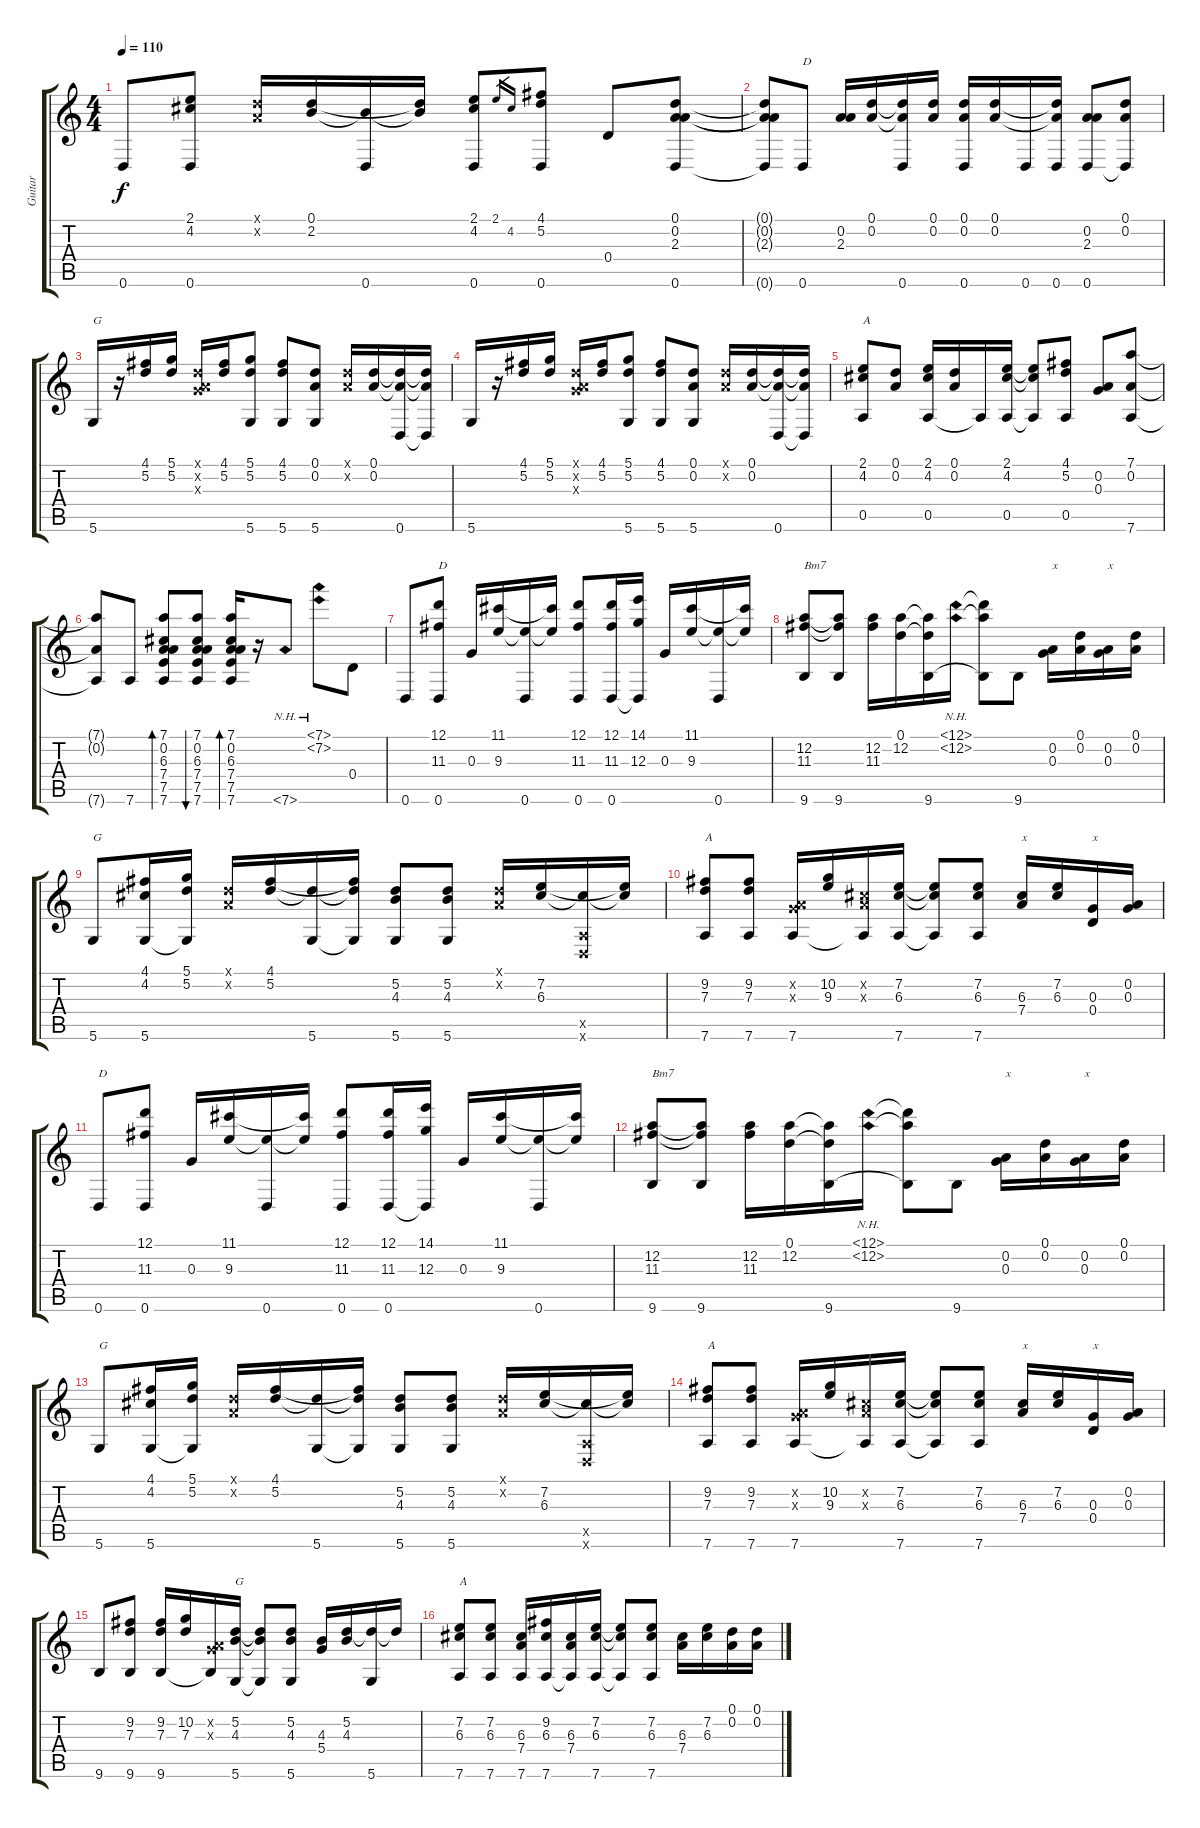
\track ("Guitar" "Guitar") {instrument acousticguitarsteel}
\staff {score tabs}
\tuning (D4 A3 G3 D3 A2 D2) {hide}
\ts (4 4)
\tempo 110
\clef g2
\ks c
0.6.8{dy f} (2.1 4.2 0.6).8 (0.1{x} 0.2{x}).16 (0.1 2.2).16 (2.2{t} 0.6).16 (0.1{t} 2.2{t}).16 (2.1 4.2 0.6).8 2.1.16{gr} 4.2.16{gr} (4.1 5.2 0.6).8 0.4.8 (0.1 0.2 2.3 0.6).8 |
(0.1{t} 0.2{t} 2.3{t} 0.6{t}).8 0.6.8{txt "D"} (0.2 2.3).16 (0.1 0.2).16 (0.1{t} 0.2{t} 0.6).16 (0.1 0.2).16 (0.1 0.2 0.6).16 (0.1 0.2).16 0.6.16 (0.1{t} 0.2{t} 0.6).16 (0.2 2.3 0.6).8 (0.1 0.2 0.6{t}).8 |
5.6.16{txt "G"} r.16 (4.1 5.2).16 (5.1 5.2).16 (0.1{x} 0.2{x} 0.3{x}).16 (4.1 5.2).16 (5.1 5.2 5.6).8 (4.1 5.2 5.6).8 (0.1 0.2 5.6).8 (0.1{x} 0.2{x}).16 (0.1 0.2).16 (0.1{t} 0.2{t} 0.6).16 (0.1{t} 0.2{t} 0.6{t}).16 |
5.6.16 r.16 (4.1 5.2).16 (5.1 5.2).16 (0.1{x} 0.2{x} 0.3{x}).16 (4.1 5.2).16 (5.1 5.2 5.6).8 (4.1 5.2 5.6).8 (0.1 0.2 5.6).8 (0.1{x} 0.2{x}).16 (0.1 0.2).16 (0.1{t} 0.2{t} 0.6).16 (0.1{t} 0.2{t} 0.6{t}).16 |
(2.1 4.2 0.5).8{txt "A"} (0.1 0.2).8 (2.1 4.2 0.5).16 (0.1 0.2).16 0.5{t}.16 (2.1 4.2 0.5).16 (2.1{t} 4.2{t} 0.5{t}).8 (4.1 5.2 0.5).8 (0.2 0.3).8 (7.1 0.2 7.6).8 |
(7.1{t} 0.2{t} 7.6{t}).8 7.6.8 (7.1 0.2 6.3 7.4 7.5 7.6).8{bd 60} (7.1 0.2 6.3 7.4 7.5 7.6).8{bu 60} (7.1 0.2 6.3 7.4 7.5 7.6).16{bd 480} r.16 7.6{nh}.8 (7.1{nh} 7.2{nh}).8 0.4.8 |
0.6.8 (12.1 11.3 0.6).8{txt "D"} 0.3.16 (11.1 9.3).16 (9.3{t} 0.6).16 (11.1{t} 9.3{t}).16 (12.1 11.3 0.6).8 (12.1 11.3 0.6).16 (14.1 12.3 0.6{t}).16 0.3.16 (11.1 9.3).16 (9.3{t} 0.6).16 (11.1{t} 9.3{t}).16 |
(12.2 11.3 9.6).8{txt "Bm7"} (12.2{t} 11.3{t} 9.6).8 (12.2 11.3).16 (0.1 12.2).16 (0.1{t} 12.2{t} 9.6).16 (12.1{nh} 12.2{nh}).16 (12.1{t} 12.2{t} 9.6{t}).8 9.6.8 (0.2 0.3).16{txt "x"} (0.1 0.2).16 (0.2 0.3).16{txt "x"} (0.1 0.2).16 |
5.6.8{txt "G"} (4.1 4.2 5.6).16 (5.1 5.2 5.6{t}).16 (0.1{x} 0.2{x}).16 (4.1 5.2).16 (5.2{t} 5.6).16 (4.1{t} 5.2{t} 5.6{t}).16 (5.2 4.3 5.6).8 (5.2 4.3 5.6).8 (0.1{x} 0.2{x}).16 (7.2 6.3).16 (6.3{t} 0.5{x} 0.6{x}).16 (7.2{t} 6.3{t}).16 |
(9.2 7.3 7.6).8{txt "A"} (9.2 7.3 7.6).8 (0.2{x} 0.3{x} 7.6).16 (10.2 9.3).16 (0.2{x} 6.3{x} 7.6{t}).16 (7.2 6.3 7.6).16 (7.2{t} 6.3{t} 7.6{t}).8 (7.2 6.3 7.6).8 (6.3 7.4).16{txt "x"} (7.2 6.3).16 (0.3 0.4).16{txt "x"} (0.2 0.3).16 |
0.6.8{txt "D"} (12.1 11.3 0.6).8 0.3.16 (11.1 9.3).16 (9.3{t} 0.6).16 (11.1{t} 9.3{t}).16 (12.1 11.3 0.6).8 (12.1 11.3 0.6).16 (14.1 12.3 0.6{t}).16 0.3.16 (11.1 9.3).16 (9.3{t} 0.6).16 (11.1{t} 9.3{t}).16 |
(12.2 11.3 9.6).8{txt "Bm7"} (12.2{t} 11.3{t} 9.6).8 (12.2 11.3).16 (0.1 12.2).16 (0.1{t} 12.2{t} 9.6).16 (12.1{nh} 12.2{nh}).16 (12.1{t} 12.2{t} 9.6{t}).8 9.6.8 (0.2 0.3).16{txt "x"} (0.1 0.2).16 (0.2 0.3).16{txt "x"} (0.1 0.2).16 |
5.6.8{txt "G"} (4.1 4.2 5.6).16 (5.1 5.2 5.6{t}).16 (0.1{x} 0.2{x}).16 (4.1 5.2).16 (5.2{t} 5.6).16 (4.1{t} 5.2{t} 5.6{t}).16 (5.2 4.3 5.6).8 (5.2 4.3 5.6).8 (0.1{x} 0.2{x}).16 (7.2 6.3).16 (6.3{t} 0.5{x} 0.6{x}).16 (7.2{t} 6.3{t}).16 |
(9.2 7.3 7.6).8{txt "A"} (9.2 7.3 7.6).8 (0.2{x} 0.3{x} 7.6).16 (10.2 9.3).16 (0.2{x} 6.3{x} 7.6{t}).16 (7.2 6.3 7.6).16 (7.2{t} 6.3{t} 7.6{t}).8 (7.2 6.3 7.6).8 (6.3 7.4).16{txt "x"} (7.2 6.3).16 (0.3 0.4).16{txt "x"} (0.2 0.3).16 |
9.6.8 (9.2 7.3 9.6).8 (9.2 7.3 9.6).16 (10.2 7.3).16 (0.2{x} 0.3{x} 9.6{t}).16 (5.2 4.3 5.6).16{txt "G"} (5.2{t} 4.3{t} 5.6{t}).8 (5.2 4.3 5.6).8 (4.3 5.4).16 (5.2 4.3).16 (5.2{t} 5.6).16 5.2{t}.16 |
(7.2 6.3 7.6).8{txt "A"} (7.2 6.3 7.6).8 (6.3 7.4 7.6).16 (9.2 6.3 7.6).16 (6.3 7.4 7.6{t}).16 (7.2 6.3 7.6).16 (7.2{t} 6.3{t} 7.6{t}).8 (7.2 6.3 7.6).8 (6.3 7.4).16 (7.2 6.3).16 (0.1 0.2).16 (0.1 0.2).16
